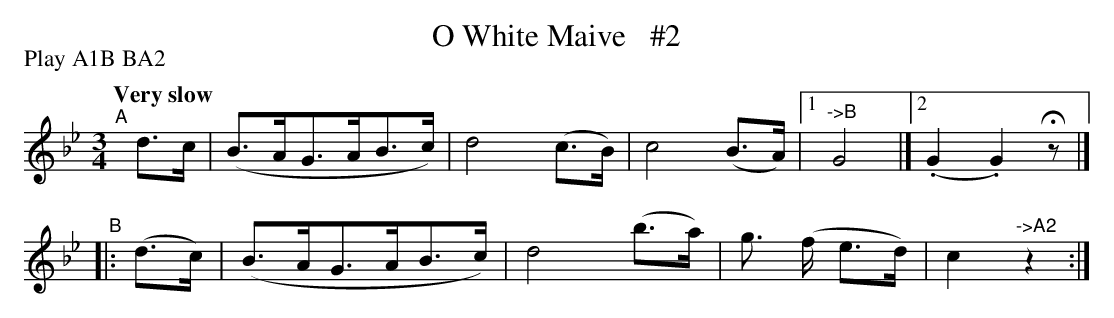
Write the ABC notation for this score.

X:1
T: O White Maive   #2
P: Play A1B BA2
Q: "Very slow"
M: 3/4
L: 1/8
K: Gm
"^A"[|] d>c  | (B>AG>AB>c) | d4 (c>B) | c4 (B>A) |[1 "^->B"G4 |][2 (.G2 .G2) Hz|]
"^B"|: (d>c) | (B>AG>AB>c) | d4 (b>a) | g3/2 (f/ e>d) | c2 "^->A2"z2 :|
